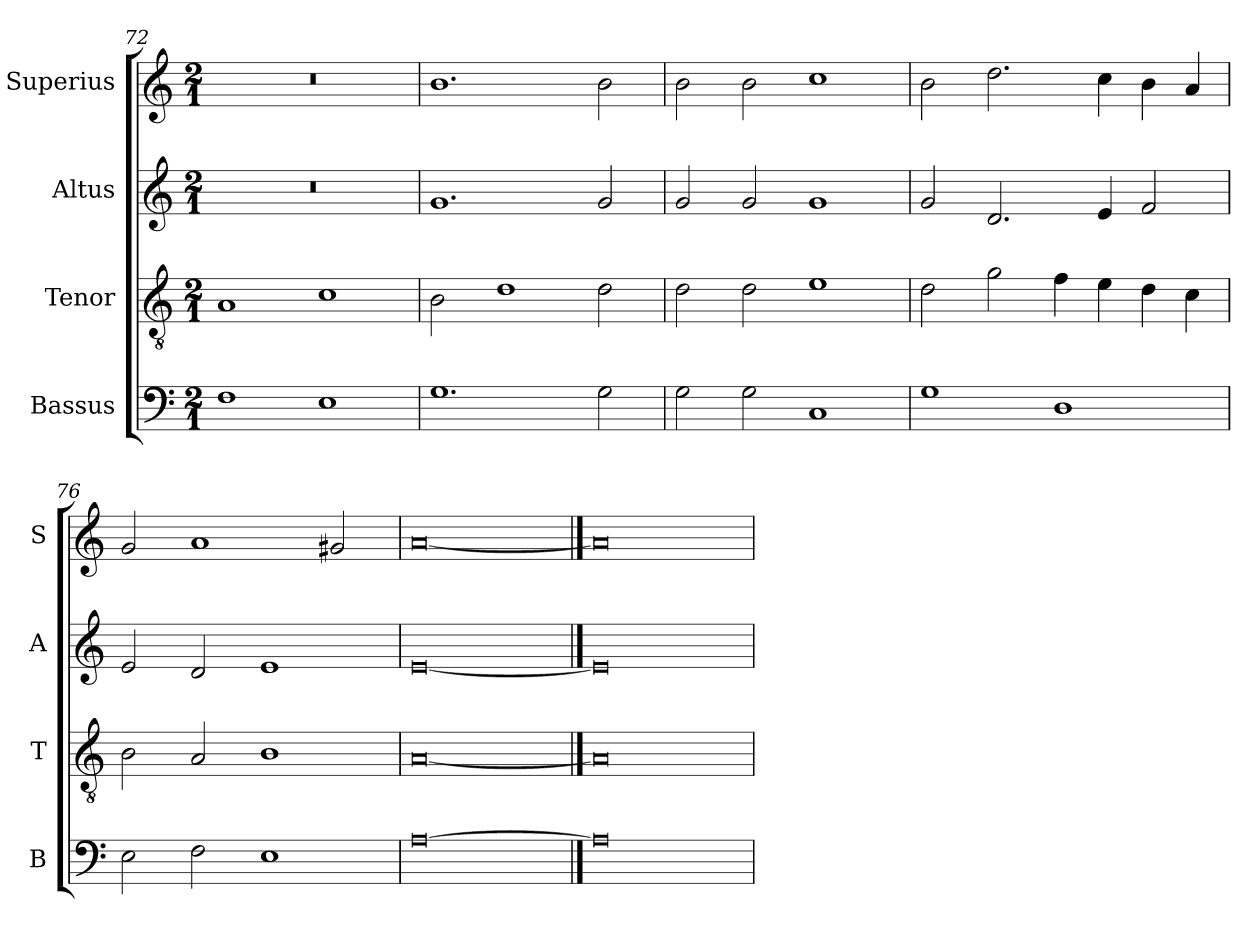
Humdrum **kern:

**kern	**kern	**kern	**kern
*part4	*part3	*part2	*part1
*staff4	*staff3	*staff2	*staff1
*I"Bassus	*I"Tenor	*I"Altus	*I"Superius
*I'B	*I'T	*I'A	*I'S
*clefF4	*clefGv2	*clefG2	*clefG2
*k[]	*k[]	*k[]	*k[]
*C:	*C:	*C:	*C:
*M2/1	*M2/1	*M2/1	*M2/1
=72	=72	=72	=72
1F	1A	0r	0r
1E	1c	.	.
=73	=73	=73	=73
1.G	2B	1.g	1.b
.	1d	.	.
2G	2d	2g	2b
=74	=74	=74	=74
2G	2d	2g	2b
2G	2d	2g	2b
1C	1e	1g	1cc
=75	=75	=75	=75
1G	2d	2g	2b
.	2g	2.d	2.dd
1D	4f	.	.
.	4e	4e	4cc
.	4d	2f	4b
.	4c	.	4a
=76	=76	=76	=76
2E	2B	2e	2g
2F	2A	2d	1a
1E	1B	1e	.
.	.	.	2g#X
=77	=77	=77	=77
[0A	[0A	[0e	[0a
==78	==78	==78	==78
0A]	0A]	0e]	0a]
=	=	=	=
*-	*-	*-	*-
